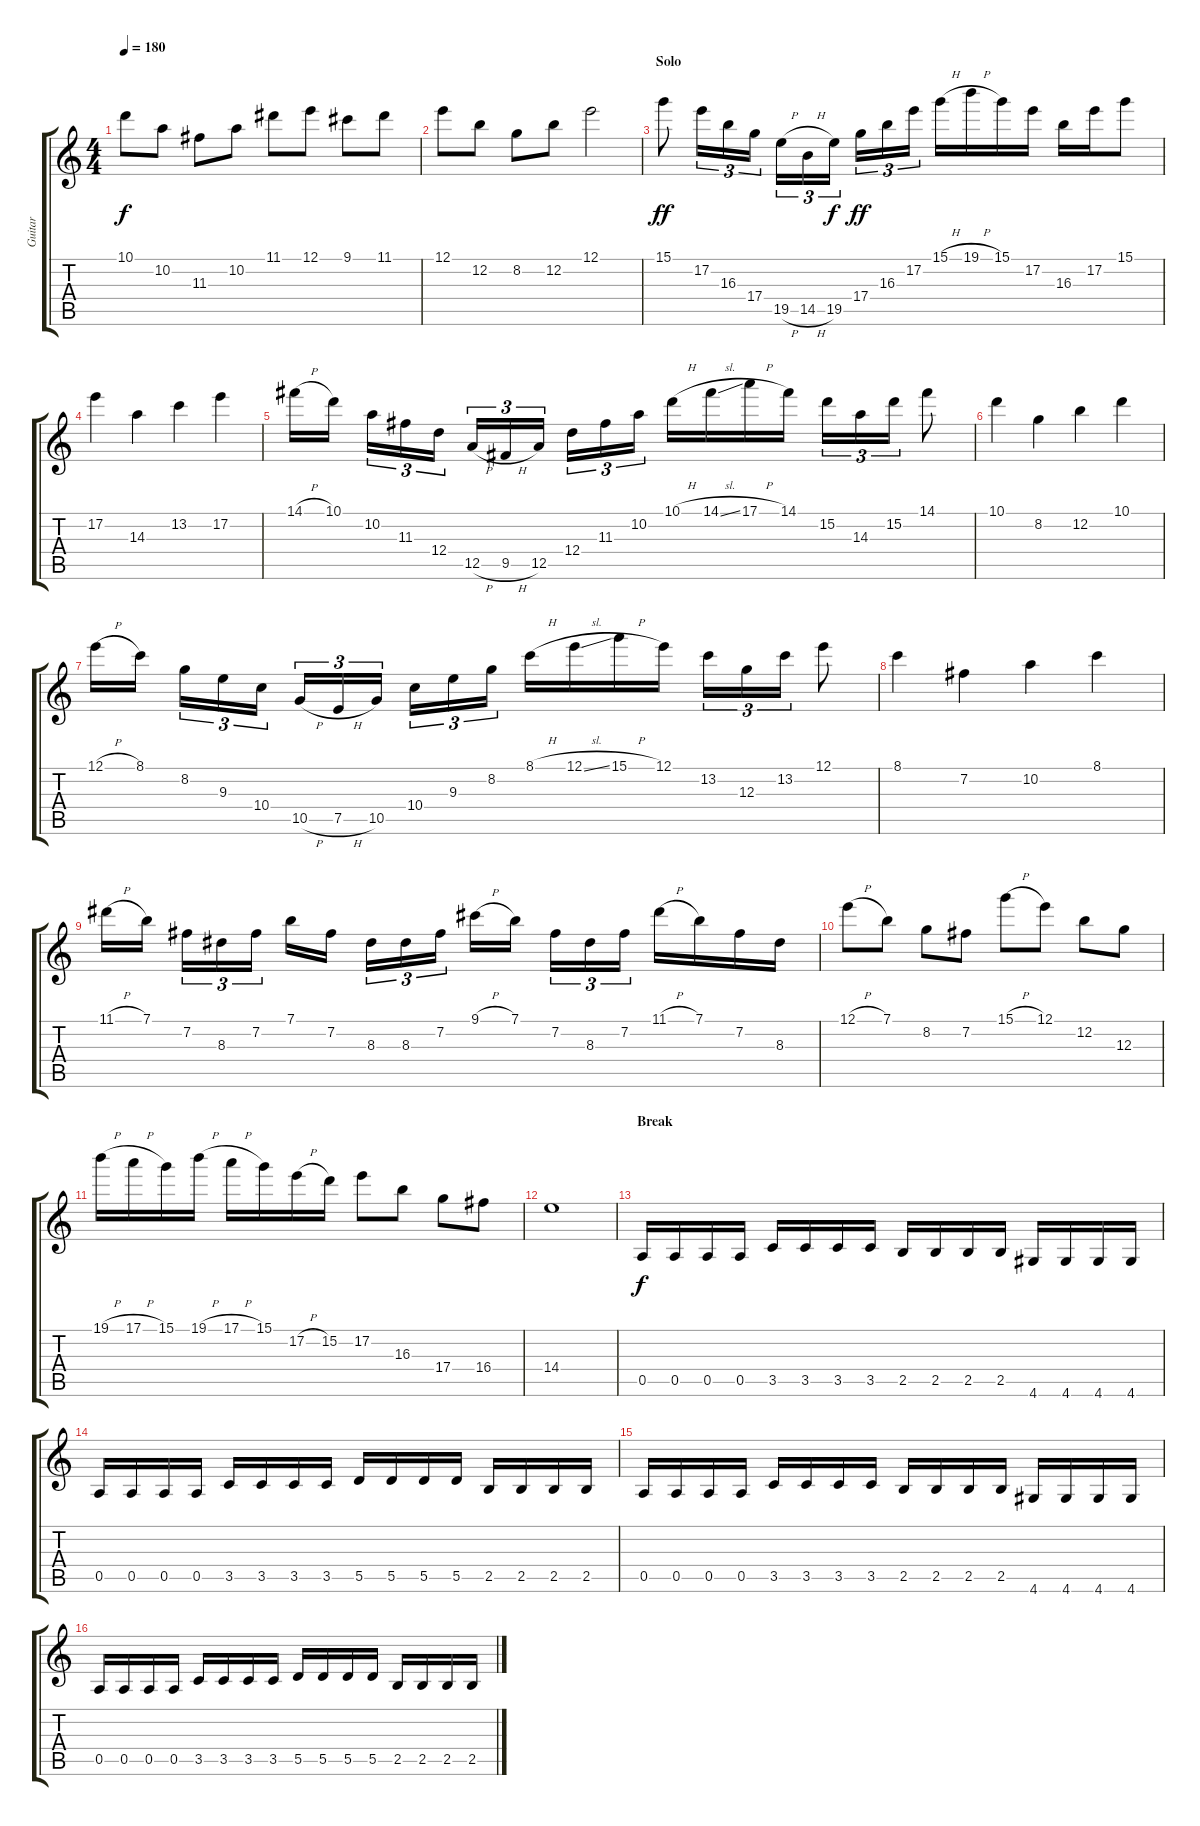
\track ("Guitar" "Guitar") {instrument distortionguitar}
\staff {score tabs}
\tuning (E4 B3 G3 D3 A2 E2) {hide}
\ts (4 4)
\tempo 180
\clef g2
\ks c
10.1.8{dy f} 10.2.8 11.3.8 10.2.8 11.1.8 12.1.8 9.1.8 11.1.8 |
12.1.8 12.2.8 8.2.8 12.2.8 12.1.2 |
\section ("" "Solo")
15.1.8{dy ff} 17.2.16{tu (3 2)} 16.3.16{tu (3 2)} 17.4.16{tu (3 2)} 19.5{h}.16{tu (3 2)} 14.5{h}.16{tu (3 2)} 19.5.16{tu (3 2) dy f} 17.4.16{tu (3 2) dy ff} 16.3.16{tu (3 2)} 17.2.16{tu (3 2)} 15.1{h}.16 19.1{h}.16 15.1.16 17.2.16 16.3.16 17.2.16 15.1.8 |
17.2.4 14.3.4 13.2.4 17.2.4 |
14.1{h}.16 10.1.16 10.2.16{tu (3 2)} 11.3.16{tu (3 2)} 12.4.16{tu (3 2)} 12.5{h}.16{tu (3 2)} 9.5{h}.16{tu (3 2)} 12.5.16{tu (3 2)} 12.4.16{tu (3 2)} 11.3.16{tu (3 2)} 10.2.16{tu (3 2)} 10.1{h}.16 14.1{sl}.16 17.1{h}.16 14.1.16 15.2.16{tu (3 2)} 14.3.16{tu (3 2)} 15.2.16{tu (3 2)} 14.1.8 |
10.1.4 8.2.4 12.2.4 10.1.4 |
12.1{h}.16 8.1.16 8.2.16{tu (3 2)} 9.3.16{tu (3 2)} 10.4.16{tu (3 2)} 10.5{h}.16{tu (3 2)} 7.5{h}.16{tu (3 2)} 10.5.16{tu (3 2)} 10.4.16{tu (3 2)} 9.3.16{tu (3 2)} 8.2.16{tu (3 2)} 8.1{h}.16 12.1{sl}.16 15.1{h}.16 12.1.16 13.2.16{tu (3 2)} 12.3.16{tu (3 2)} 13.2.16{tu (3 2)} 12.1.8 |
8.1.4 7.2.4 10.2.4 8.1.4 |
11.1{h}.16 7.1.16 7.2.16{tu (3 2)} 8.3.16{tu (3 2)} 7.2.16{tu (3 2)} 7.1.16 7.2.16 8.3.16{tu (3 2)} 8.3.16{tu (3 2)} 7.2.16{tu (3 2)} 9.1{h}.16 7.1.16 7.2.16{tu (3 2)} 8.3.16{tu (3 2)} 7.2.16{tu (3 2)} 11.1{h}.16 7.1.16 7.2.16 8.3.16 |
12.1{h}.8 7.1.8 8.2.8 7.2.8 15.1{h}.8 12.1.8 12.2.8 12.3.8 |
19.1{h}.16 17.1{h}.16 15.1.16 19.1{h}.16 17.1{h}.16 15.1.16 17.2{h}.16 15.2.16 17.2.8 16.3.8 17.4.8 16.4.8 |
14.4.1 |
\section ("" "Break")
0.5.16{dy f} 0.5.16 0.5.16 0.5.16 3.5.16 3.5.16 3.5.16 3.5.16 2.5.16 2.5.16 2.5.16 2.5.16 4.6.16 4.6.16 4.6.16 4.6.16 |
0.5.16 0.5.16 0.5.16 0.5.16 3.5.16 3.5.16 3.5.16 3.5.16 5.5.16 5.5.16 5.5.16 5.5.16 2.5.16 2.5.16 2.5.16 2.5.16 |
0.5.16 0.5.16 0.5.16 0.5.16 3.5.16 3.5.16 3.5.16 3.5.16 2.5.16 2.5.16 2.5.16 2.5.16 4.6.16 4.6.16 4.6.16 4.6.16 |
0.5.16 0.5.16 0.5.16 0.5.16 3.5.16 3.5.16 3.5.16 3.5.16 5.5.16 5.5.16 5.5.16 5.5.16 2.5.16 2.5.16 2.5.16 2.5.16
